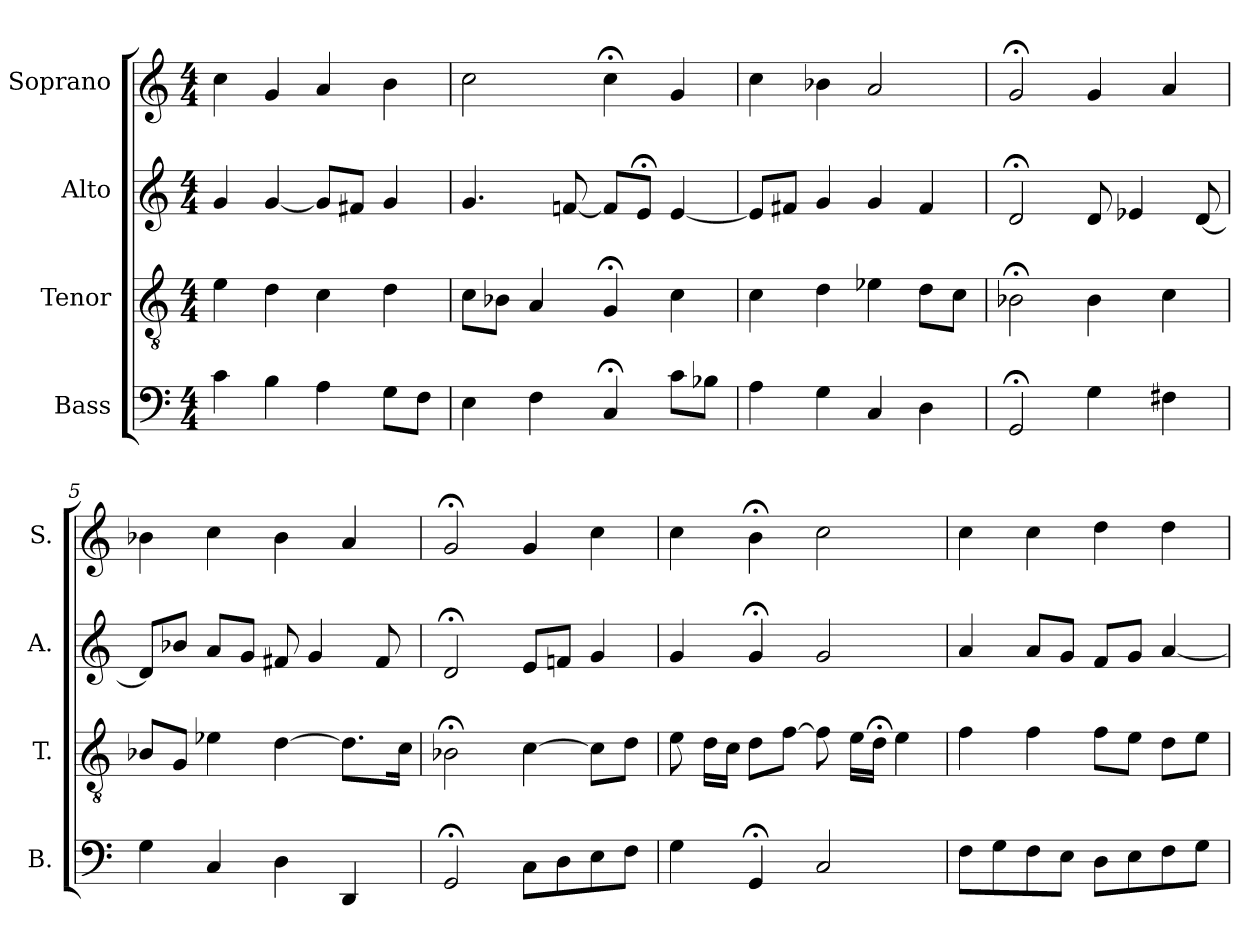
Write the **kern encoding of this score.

**kern	**kern	**kern	**kern
*part4	*part3	*part2	*part1
*staff4	*staff3	*staff2	*staff1
*I"Bass	*I"Tenor	*I"Alto	*I"Soprano
*I'B.	*I'T.	*I'A.	*I'S.
*clefF4	*clefGv2	*clefG2	*clefG2
*	*ITrd7c12	*	*
*k[]	*k[]	*k[]	*k[]
*C:	*C:	*C:	*C:
*M4/4	*M4/4	*M4/4	*M4/4
=1	=1	=1	=1
4c\	4E\	4g/	4cc\
4B\	4D\	[4g/	4g/
4A\	4C\	8g/L]	4a/
.	.	8f#X/J	.
8G\L	4D\	4g/	4b\
8F\J	.	.	.
=2	=2	=2	=2
4E\	8C\L	4.g/	2cc\
.	8BB-X\J	.	.
4F\	4AA/	.	.
.	.	[8fn/	.
4C;</	4GG;</	8f/L]	4cc;<\
.	.	8e;</J	.
8c\L	4C\	[4e/	4g/
8B-X\J	.	.	.
=3	=3	=3	=3
4A\	4C\	8e/L]	4cc\
.	.	8f#X/J	.
4G\	4D\	4g/	4b-X\
4C/	4E-X\	4g/	2a/
4D\	8D\L	4f#/	.
.	8C\J	.	.
=4	=4	=4	=4
2GG;</	2BB-X;<\	2d;</	2g;</
4G\	4BB-\	8d/	4g/
.	.	4e-X/	.
4F#X\	4C\	.	4a/
.	.	[8d/	.
!!LO:LB:g=z
=5	=5	=5	=5
4G\	8BB-X/L	8d/L]	4b-X\
.	8GG/J	8b-X/J	.
4C/	4E-X\	8a/L	4cc\
.	.	8g/J	.
4D\	[4D\	8f#X/	4b-\
.	.	4g/	.
4DD/	8.D\L]	.	4a/
.	.	8f#/	.
.	16C\Jk	.	.
=6	=6	=6	=6
2GG;</	2BB-X;<\	2d;</	2g;</
8C\L	[4C\	8e/L	4g/
8D\	.	8fn/J	.
8E\	8C\L]	4g/	4cc\
8F\J	8D\J	.	.
=7	=7	=7	=7
4G\	8E\	4g/	4cc\
.	16D\LL	.	.
.	16C\JJ	.	.
4GG;</	8D\L	4g;</	4b;<\
.	[8F\J	.	.
2C/	8F\]	2g/	2cc\
.	16E\LL	.	.
.	16D;<\JJ	.	.
.	4E\	.	.
=8	=8	=8	=8
8F\L	4F\	4a/	4cc\
8G\	.	.	.
8F\	4F\	8a/L	4cc\
8E\J	.	8g/J	.
8D\L	8F\L	8f/L	4dd\
8E\	8E\J	8g/J	.
8F\	8D\L	[4a/	4dd\
8G\J	8E\J	.	.
=	=	=	=
*-	*-	*-	*-
